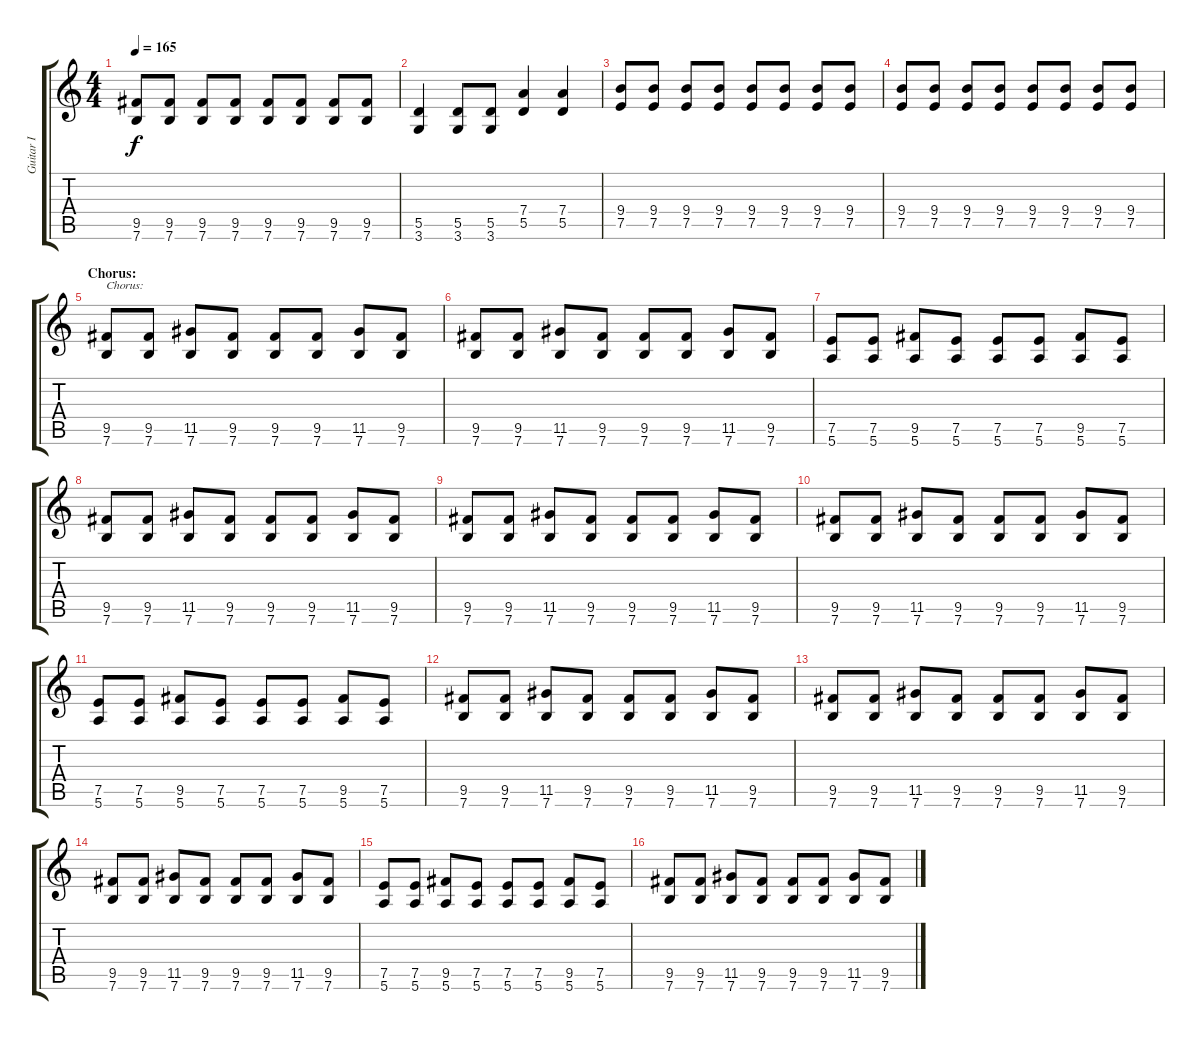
\track ("Guitar I" "Guitar I") {instrument distortionguitar}
\staff {score tabs}
\tuning (E4 B3 G3 D3 A2 E2) {hide}
\ts (4 4)
\tempo 165
\clef g2
\ks c
(9.5{t} 7.6{t}).8{dy f} (9.5 7.6).8 (9.5 7.6).8 (9.5 7.6).8 (9.5 7.6).8 (9.5 7.6).8 (9.5 7.6).8 (9.5 7.6).8 |
(5.5 3.6).4 (5.5 3.6).8 (5.5 3.6).8 (7.4 5.5).4 (7.4 5.5).4 |
(9.4 7.5).8 (9.4 7.5).8 (9.4 7.5).8 (9.4 7.5).8 (9.4 7.5).8 (9.4 7.5).8 (9.4 7.5).8 (9.4 7.5).8 |
(9.4 7.5).8 (9.4 7.5).8 (9.4 7.5).8 (9.4 7.5).8 (9.4 7.5).8 (9.4 7.5).8 (9.4 7.5).8 (9.4 7.5).8 |
\section ("" "Chorus:")
(9.5 7.6).8{txt "Chorus:"} (9.5 7.6).8 (11.5 7.6).8 (9.5 7.6).8 (9.5 7.6).8 (9.5 7.6).8 (11.5 7.6).8 (9.5 7.6).8 |
(9.5 7.6).8 (9.5 7.6).8 (11.5 7.6).8 (9.5 7.6).8 (9.5 7.6).8 (9.5 7.6).8 (11.5 7.6).8 (9.5 7.6).8 |
(7.5 5.6).8 (7.5 5.6).8 (9.5 5.6).8 (7.5 5.6).8 (7.5 5.6).8 (7.5 5.6).8 (9.5 5.6).8 (7.5 5.6).8 |
(9.5 7.6).8 (9.5 7.6).8 (11.5 7.6).8 (9.5 7.6).8 (9.5 7.6).8 (9.5 7.6).8 (11.5 7.6).8 (9.5 7.6).8 |
(9.5 7.6).8 (9.5 7.6).8 (11.5 7.6).8 (9.5 7.6).8 (9.5 7.6).8 (9.5 7.6).8 (11.5 7.6).8 (9.5 7.6).8 |
(9.5 7.6).8 (9.5 7.6).8 (11.5 7.6).8 (9.5 7.6).8 (9.5 7.6).8 (9.5 7.6).8 (11.5 7.6).8 (9.5 7.6).8 |
(7.5 5.6).8 (7.5 5.6).8 (9.5 5.6).8 (7.5 5.6).8 (7.5 5.6).8 (7.5 5.6).8 (9.5 5.6).8 (7.5 5.6).8 |
(9.5 7.6).8 (9.5 7.6).8 (11.5 7.6).8 (9.5 7.6).8 (9.5 7.6).8 (9.5 7.6).8 (11.5 7.6).8 (9.5 7.6).8 |
(9.5 7.6).8 (9.5 7.6).8 (11.5 7.6).8 (9.5 7.6).8 (9.5 7.6).8 (9.5 7.6).8 (11.5 7.6).8 (9.5 7.6).8 |
(9.5 7.6).8 (9.5 7.6).8 (11.5 7.6).8 (9.5 7.6).8 (9.5 7.6).8 (9.5 7.6).8 (11.5 7.6).8 (9.5 7.6).8 |
(7.5 5.6).8 (7.5 5.6).8 (9.5 5.6).8 (7.5 5.6).8 (7.5 5.6).8 (7.5 5.6).8 (9.5 5.6).8 (7.5 5.6).8 |
(9.5 7.6).8 (9.5 7.6).8 (11.5 7.6).8 (9.5 7.6).8 (9.5 7.6).8 (9.5 7.6).8 (11.5 7.6).8 (9.5 7.6).8
